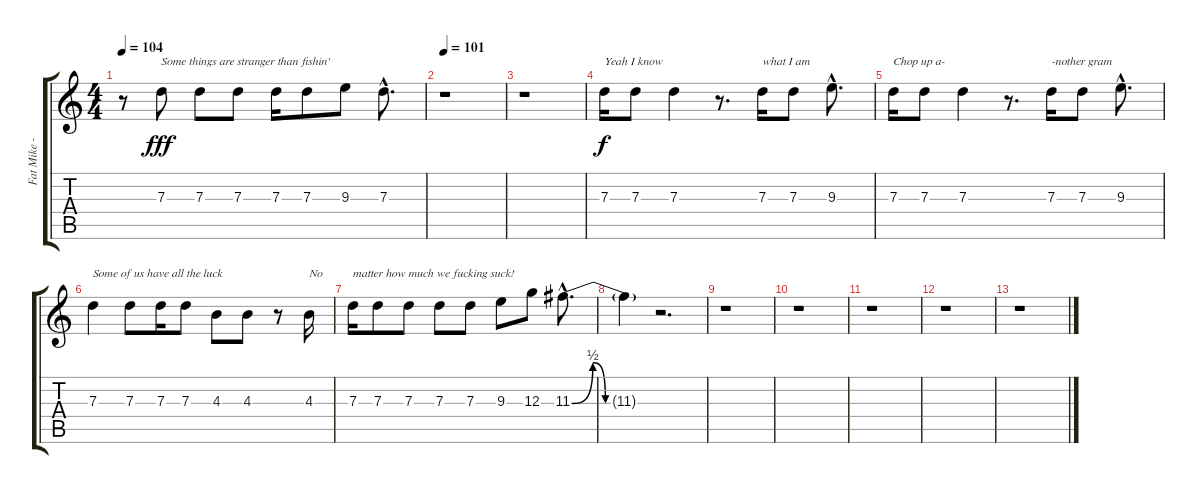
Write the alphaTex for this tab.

\track ("Fat Mike - Vocal" "Fat Mike -") {instrument lead2sawtooth}
\staff {score tabs}
\tuning (E5 B4 G4 D4 A3 E3) {hide}
\ts (4 4)
\tempo 104
\clef g2
\ks c
r.8{dy fff} 7.3.8{txt "Some things are stranger than fishin'"} 7.3.8 7.3.8 7.3.16 7.3.8 9.3.8 7.3{hac}.8{d} |
\tempo 101
r.1 |
r.1 |
7.3.16{txt "Yeah I know" dy f} 7.3.8 7.3.4 r.8{d} 7.3.16{txt "what I am"} 7.3.8 9.3{hac}.8{d} |
7.3.16{txt "Chop up a-"} 7.3.8 7.3.4 r.8{d} 7.3.16{txt "-nother gram"} 7.3.8 9.3{hac}.8{d} |
7.3.4{txt "Some of us have all the luck"} 7.3.8 7.3.16 7.3.8 4.3.8 4.3.8 r.8 4.3.16{txt "No "} |
7.3.16{txt "matter how much we fucking suck!"} 7.3.8 7.3.8 7.3.8 7.3.8 9.3.8 12.3.8 11.3{be (custom 0 0 15 2 24 0 45 0 60 0) hac}.8{d} |
11.3{t}.4 r.2{d} |
r.1 |
r.1 |
r.1 |
r.1 |
r.1
